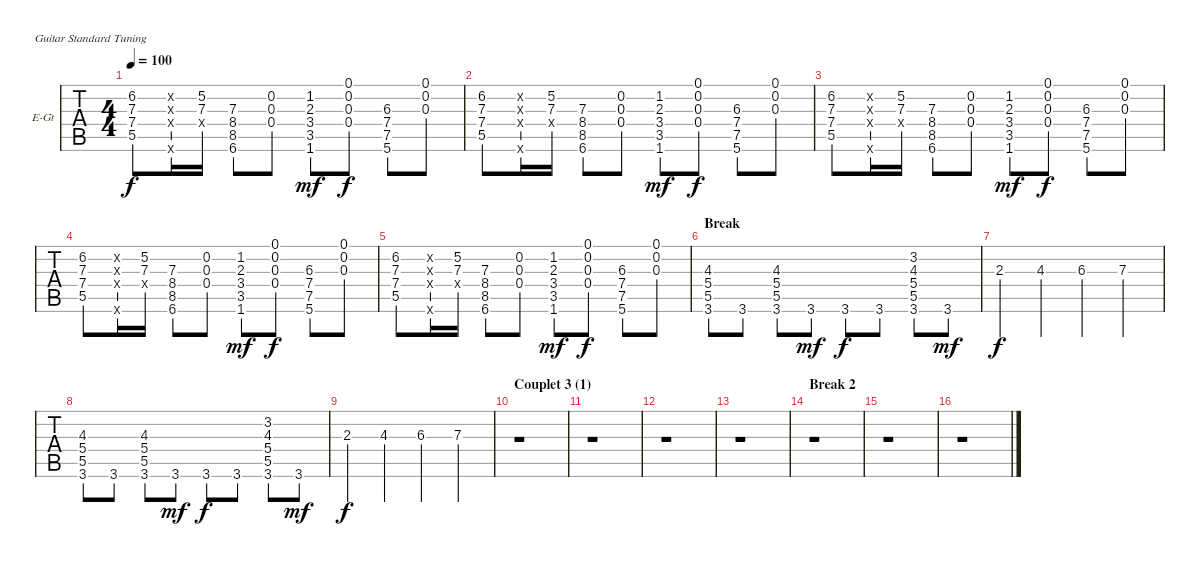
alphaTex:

\bracketExtendMode groupsimilarinstruments
\firstSystemTrackNameOrientation horizontal
\otherSystemsTrackNameOrientation horizontal
\track ("Guitare Sat 2" "E-Gt") {instrument distortionguitar}
\staff {tabs}
\tuning (E4 B3 G3 D3 A2 E2)
\ts (4 4)
\tempo 100
\clef g2
\ks c
(6.2 7.3 7.4 5.5).8{dy f} (0.2{x} 0.3{x} 0.4{x} 0.6{x}).16 (5.2 7.3 0.4{x}).16 (7.3 8.4 8.5 6.6).8 (0.2 0.3 0.4).8 (1.2 2.3 3.4 3.5 1.6).8{dy mf} (0.1 0.2 0.3 0.4).8{dy f} (6.3 7.4 7.5 5.6).8 (0.1 0.2 0.3).8 |
(6.2 7.3 7.4 5.5).8 (0.2{x} 0.3{x} 0.4{x} 0.6{x}).16 (5.2 7.3 0.4{x}).16 (7.3 8.4 8.5 6.6).8 (0.2 0.3 0.4).8 (1.2 2.3 3.4 3.5 1.6).8{dy mf} (0.1 0.2 0.3 0.4).8{dy f} (6.3 7.4 7.5 5.6).8 (0.1 0.2 0.3).8 |
(6.2 7.3 7.4 5.5).8 (0.2{x} 0.3{x} 0.4{x} 0.6{x}).16 (5.2 7.3 0.4{x}).16 (7.3 8.4 8.5 6.6).8 (0.2 0.3 0.4).8 (1.2 2.3 3.4 3.5 1.6).8{dy mf} (0.1 0.2 0.3 0.4).8{dy f} (6.3 7.4 7.5 5.6).8 (0.1 0.2 0.3).8 |
(6.2 7.3 7.4 5.5).8 (0.2{x} 0.3{x} 0.4{x} 0.6{x}).16 (5.2 7.3 0.4{x}).16 (7.3 8.4 8.5 6.6).8 (0.2 0.3 0.4).8 (1.2 2.3 3.4 3.5 1.6).8{dy mf} (0.1 0.2 0.3 0.4).8{dy f} (6.3 7.4 7.5 5.6).8 (0.1 0.2 0.3).8 |
(6.2 7.3 7.4 5.5).8 (0.2{x} 0.3{x} 0.4{x} 0.6{x}).16 (5.2 7.3 0.4{x}).16 (7.3 8.4 8.5 6.6).8 (0.2 0.3 0.4).8 (1.2 2.3 3.4 3.5 1.6).8{dy mf} (0.1 0.2 0.3 0.4).8{dy f} (6.3 7.4 7.5 5.6).8 (0.1 0.2 0.3).8 |
\section ("" "Break")
(4.3 5.4 5.5 3.6).8 3.6.8 (4.3 5.4 5.5 3.6).8 3.6.8{dy mf} 3.6.8{dy f} 3.6.8 (3.2 4.3 5.4 5.5 3.6).8 3.6.8{dy mf} |
2.3.4{dy f} 4.3.4 6.3.4 7.3.4 |
(4.3 5.4 5.5 3.6).8 3.6.8 (4.3 5.4 5.5 3.6).8 3.6.8{dy mf} 3.6.8{dy f} 3.6.8 (3.2 4.3 5.4 5.5 3.6).8 3.6.8{dy mf} |
2.3.4{dy f} 4.3.4 6.3.4 7.3.4 |
\section ("" "Couplet 3 (1)")
r.1 |
r.1 |
r.1 |
r.1 |
\section ("" "Break 2")
r.1 |
r.1 |
r.1
